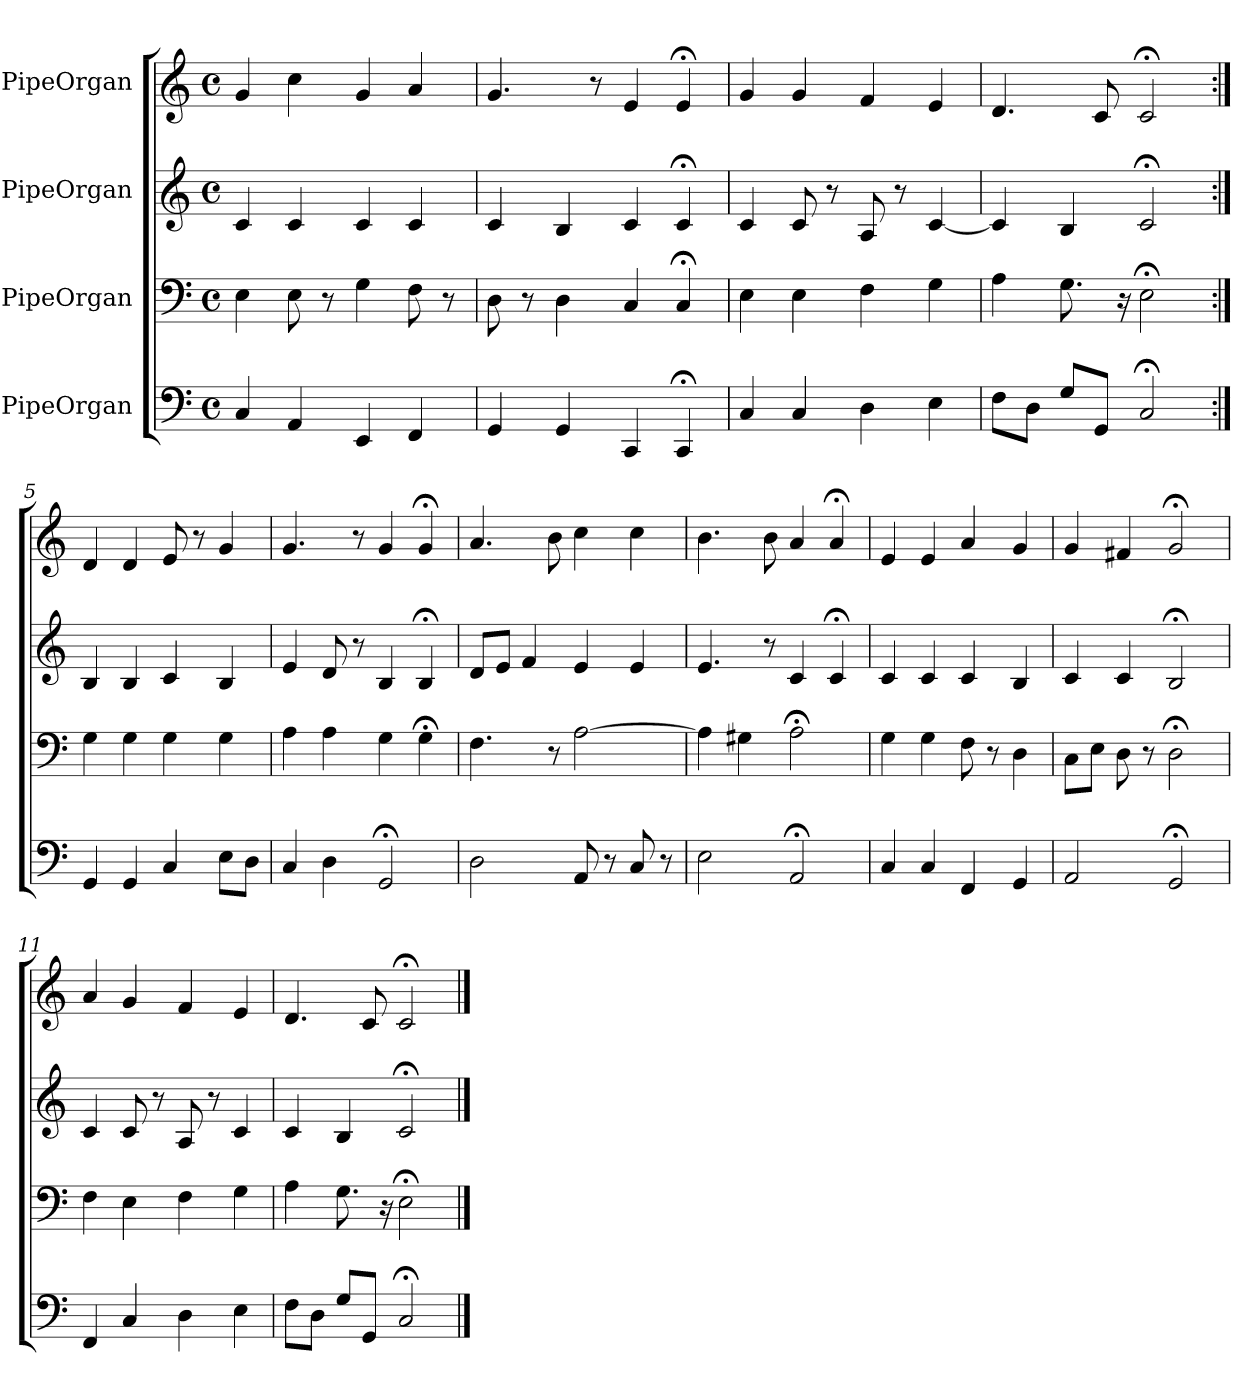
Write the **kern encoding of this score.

**kern	**kern	**kern	**kern
*part4	*part3	*part2	*part1
*staff4	*staff3	*staff2	*staff1
*I"PipeOrgan	*I"PipeOrgan	*I"PipeOrgan	*I"PipeOrgan
*k[]	*k[]	*k[]	*k[]
*C:	*C:	*C:	*C:
*M4/4	*M4/4	*M4/4	*M4/4
*met(c)	*met(c)	*met(c)	*met(c)
*MM60	*MM60	*MM60	*MM60
=1	=1	=1	=1
4C	4E	4c	4g
4AA	8E	4c	4cc
.	8r	.	.
4EE	4G	4c	4g
4FF	8F	4c	4a
.	8r	.	.
=2	=2	=2	=2
4GG	8D	4c	4.g
.	8r	.	.
4GG	4D	4B	.
.	.	.	8r
4CC	4C	4c	4e
4CC;<	4C;<	4c;<	4e;<
=3	=3	=3	=3
4C	4E	4c	4g
4C	4E	8c	4g
.	.	8r	.
4D	4F	8A	4f
.	.	8r	.
4E	4G	[4c	4e
=4	=4	=4	=4
8FL	4A	4c]	4.d
8DJ	.	.	.
8GL	8.G	4B	.
8GGJ	.	.	8c
.	16r	.	.
2C;<	2E;<	2c;<	2c;<
=5:|!	=5:|!	=5:|!	=5:|!
4GG	4G	4B	4d
4GG	4G	4B	4d
4C	4G	4c	8e
.	.	.	8r
8EL	4G	4B	4g
8DJ	.	.	.
=6	=6	=6	=6
4C	4A	4e	4.g
4D	4A	8d	.
.	.	8r	8r
2GG;<	4G	4B	4g
.	4G;<	4B;<	4g;<
=7	=7	=7	=7
2D	4.F	8dL	4.a
.	.	8eJ	.
.	.	4f	.
.	8r	.	8b
8AA	[2A	4e	4cc
8r	.	.	.
8C	.	4e	4cc
8r	.	.	.
=8	=8	=8	=8
2E	4A]	4.e	4.b
.	4G#X	.	.
.	.	8r	8b
2AA;<	2A;<	4c	4a
.	.	4c;<	4a;<
=9	=9	=9	=9
4C	4G	4c	4e
4C	4G	4c	4e
4FF	8F	4c	4a
.	8r	.	.
4GG	4D	4B	4g
=10	=10	=10	=10
2AA	8CL	4c	4g
.	8EJ	.	.
.	8D	4c	4f#X
.	8r	.	.
2GG;<	2D;<	2B;<	2g;<
=11	=11	=11	=11
4FF	4F	4c	4a
4C	4E	8c	4g
.	.	8r	.
4D	4F	8A	4f
.	.	8r	.
4E	4G	4c	4e
=12	=12	=12	=12
8FL	4A	4c	4.d
8DJ	.	.	.
8GL	8.G	4B	.
8GGJ	.	.	8c
.	16r	.	.
2C;<	2E;<	2c;<	2c;<
==	==	==	==
*-	*-	*-	*-
